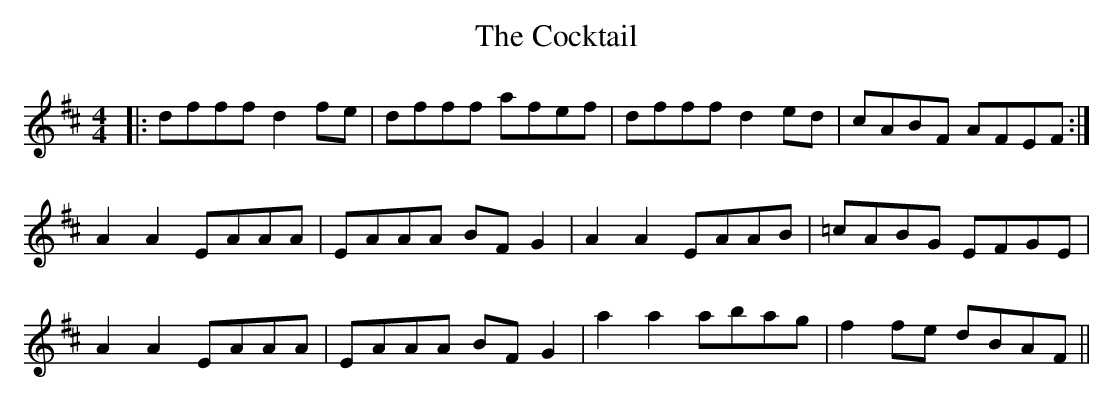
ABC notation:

X:1
T: The Cocktail
M: 4/4
L: 1/8
K: Dmaj
|: dfff d2 fe|dfff afef|dfff d2 ed|cABF AFEF:|
A2 A2 EAAA|EAAA BF G2|A2 A2 EAAB|=cABG EFGE|
A2 A2 EAAA|EAAA BF G2|a2 a2 abag|f2 fe dBAF||
